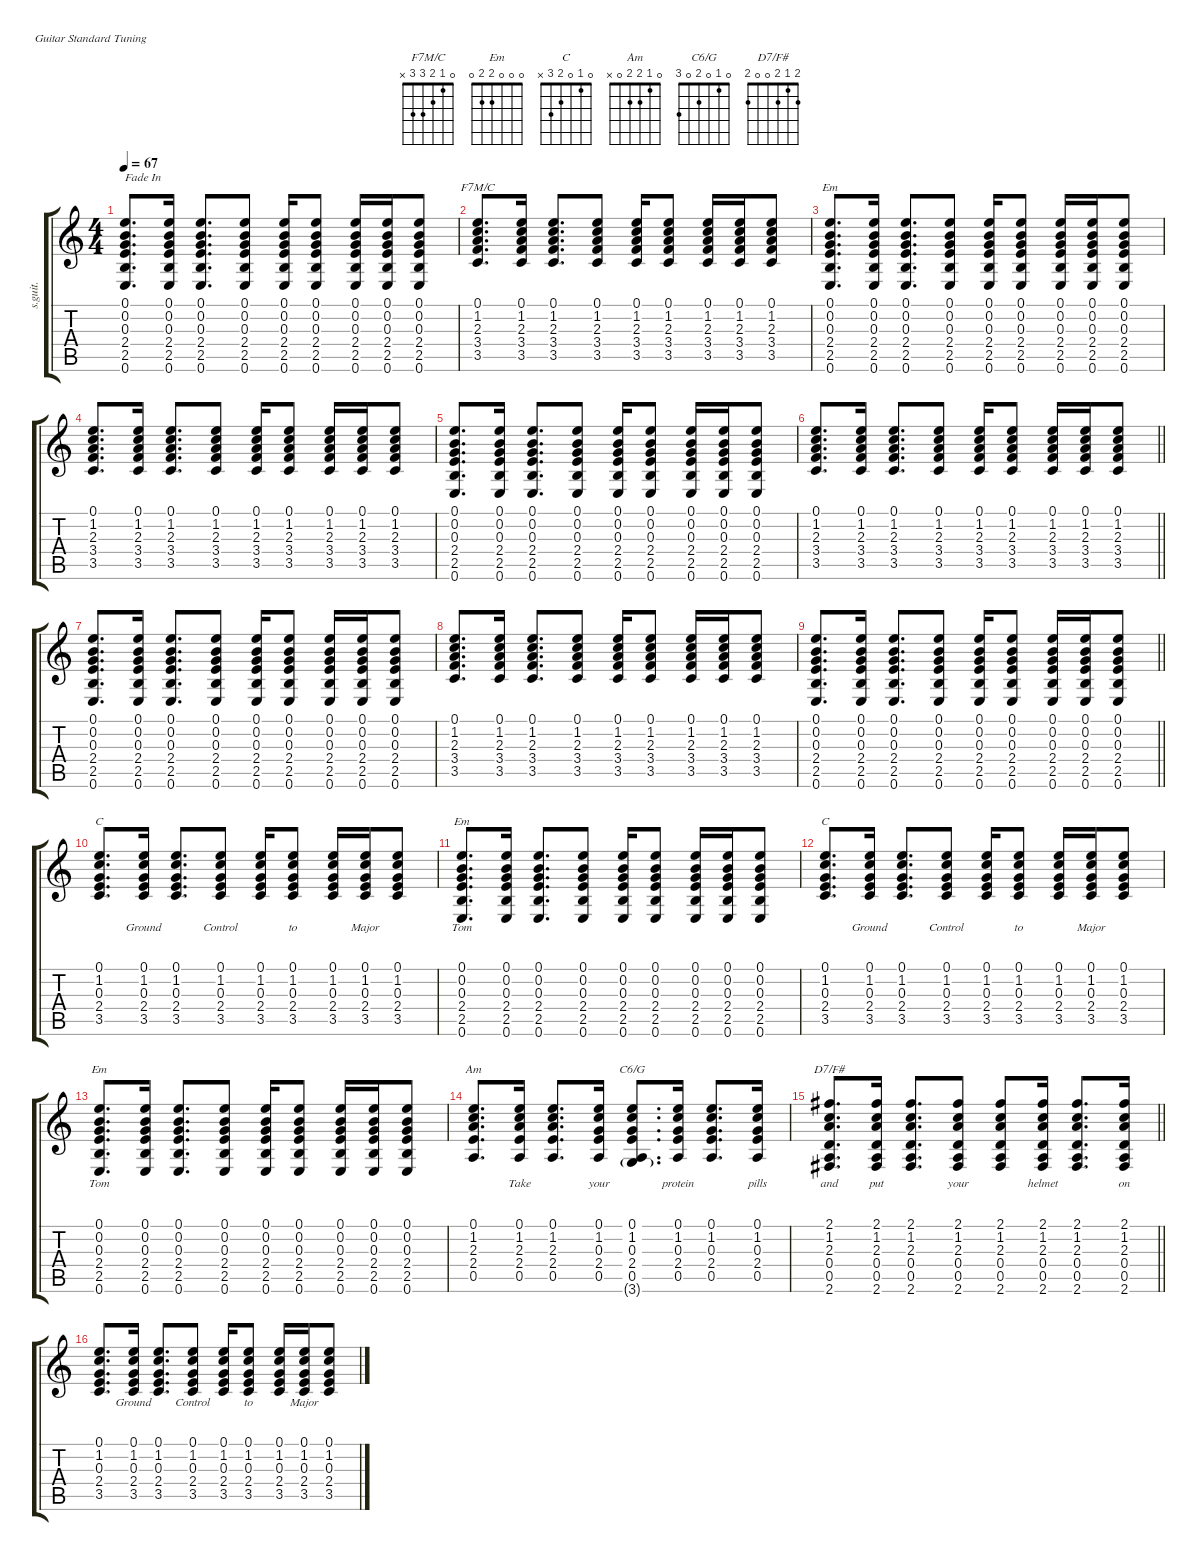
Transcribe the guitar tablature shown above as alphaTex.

\defaultSystemsLayout 4
\hideDynamics
\bracketExtendMode groupsimilarinstruments
\otherSystemsTrackNameOrientation horizontal
\track ("Guitar" "s.guit.") {defaultSystemsLayout 4 mute instrument acousticguitarsteel}
\staff {score tabs}
\tuning (E4 B3 G3 D3 A2 E2)
\chord ("F7M/C" 0 1 2 3 3 x) {showfingering false}
\chord ("Em" 0 0 0 2 2 0) {showfingering false}
\chord ("C" 0 1 0 2 3 x) {showfingering false}
\chord ("Am" 0 1 2 2 0 x) {showfingering false}
\chord ("C6/G" 0 1 0 2 0 3) {showfingering false}
\chord ("D7/F#" 2 1 2 0 0 2) {showfingering false}
\ts (4 4)
\tempo 67
\clef g2
\ks c
(0.1 0.2 0.3 2.4 2.5 0.6).8{d txt "Fade In" dy f instrument acousticguitarsteel beam Up} (0.1 0.2 0.3 2.4 2.5 0.6).16{beam Up} (0.1 0.2 0.3 2.4 2.5 0.6).8{d beam Up} (0.1 0.2 0.3 2.4 2.5 0.6).8{beam Up} (0.1 0.2 0.3 2.4 2.5 0.6).16{beam Up} (0.1 0.2 0.3 2.4 2.5 0.6).8{beam Up} (0.1 0.2 0.3 2.4 2.5 0.6).16{beam Up} (0.1 0.2 0.3 2.4 2.5 0.6).16{beam Up} (0.1 0.2 0.3 2.4 2.5 0.6).8{beam Up} |
(0.1 1.2 2.3 3.4 3.5).8{d ch "F7M/C" beam Up} (0.1 1.2 2.3 3.4 3.5).16{beam Up} (0.1 1.2 2.3 3.4 3.5).8{d beam Up} (0.1 1.2 2.3 3.4 3.5).8{beam Up} (0.1 1.2 2.3 3.4 3.5).16{beam Up} (0.1 1.2 2.3 3.4 3.5).8{beam Up} (0.1 1.2 2.3 3.4 3.5).16{beam Up} (0.1 1.2 2.3 3.4 3.5).16{beam Up} (0.1 1.2 2.3 3.4 3.5).8{beam Up} |
(0.1 0.2 0.3 2.4 2.5 0.6).8{d ch "Em" beam Up} (0.1 0.2 0.3 2.4 2.5 0.6).16{beam Up} (0.1 0.2 0.3 2.4 2.5 0.6).8{d beam Up} (0.1 0.2 0.3 2.4 2.5 0.6).8{beam Up} (0.1 0.2 0.3 2.4 2.5 0.6).16{beam Up} (0.1 0.2 0.3 2.4 2.5 0.6).8{beam Up} (0.1 0.2 0.3 2.4 2.5 0.6).16{beam Up} (0.1 0.2 0.3 2.4 2.5 0.6).16{beam Up} (0.1 0.2 0.3 2.4 2.5 0.6).8{beam Up} |
(0.1 1.2 2.3 3.4 3.5).8{d beam Up} (0.1 1.2 2.3 3.4 3.5).16{beam Up} (0.1 1.2 2.3 3.4 3.5).8{d beam Up} (0.1 1.2 2.3 3.4 3.5).8{beam Up} (0.1 1.2 2.3 3.4 3.5).16{beam Up} (0.1 1.2 2.3 3.4 3.5).8{beam Up} (0.1 1.2 2.3 3.4 3.5).16{beam Up} (0.1 1.2 2.3 3.4 3.5).16{beam Up} (0.1 1.2 2.3 3.4 3.5).8{beam Up} |
(0.1 0.2 0.3 2.4 2.5 0.6).8{d beam Up} (0.1 0.2 0.3 2.4 2.5 0.6).16{beam Up} (0.1 0.2 0.3 2.4 2.5 0.6).8{d beam Up} (0.1 0.2 0.3 2.4 2.5 0.6).8{beam Up} (0.1 0.2 0.3 2.4 2.5 0.6).16{beam Up} (0.1 0.2 0.3 2.4 2.5 0.6).8{beam Up} (0.1 0.2 0.3 2.4 2.5 0.6).16{beam Up} (0.1 0.2 0.3 2.4 2.5 0.6).16{beam Up} (0.1 0.2 0.3 2.4 2.5 0.6).8{beam Up} |
\barLineRight lightlight
(0.1 1.2 2.3 3.4 3.5).8{d beam Up} (0.1 1.2 2.3 3.4 3.5).16{beam Up} (0.1 1.2 2.3 3.4 3.5).8{d beam Up} (0.1 1.2 2.3 3.4 3.5).8{beam Up} (0.1 1.2 2.3 3.4 3.5).16{beam Up} (0.1 1.2 2.3 3.4 3.5).8{beam Up} (0.1 1.2 2.3 3.4 3.5).16{beam Up} (0.1 1.2 2.3 3.4 3.5).16{beam Up} (0.1 1.2 2.3 3.4 3.5).8{beam Up} |
(0.1 0.2 0.3 2.4 2.5 0.6).8{d beam Up} (0.1 0.2 0.3 2.4 2.5 0.6).16{beam Up} (0.1 0.2 0.3 2.4 2.5 0.6).8{d beam Up} (0.1 0.2 0.3 2.4 2.5 0.6).8{beam Up} (0.1 0.2 0.3 2.4 2.5 0.6).16{beam Up} (0.1 0.2 0.3 2.4 2.5 0.6).8{beam Up} (0.1 0.2 0.3 2.4 2.5 0.6).16{beam Up} (0.1 0.2 0.3 2.4 2.5 0.6).16{beam Up} (0.1 0.2 0.3 2.4 2.5 0.6).8{beam Up} |
(0.1 1.2 2.3 3.4 3.5).8{d beam Up} (0.1 1.2 2.3 3.4 3.5).16{beam Up} (0.1 1.2 2.3 3.4 3.5).8{d beam Up} (0.1 1.2 2.3 3.4 3.5).8{beam Up} (0.1 1.2 2.3 3.4 3.5).16{beam Up} (0.1 1.2 2.3 3.4 3.5).8{beam Up} (0.1 1.2 2.3 3.4 3.5).16{beam Up} (0.1 1.2 2.3 3.4 3.5).16{beam Up} (0.1 1.2 2.3 3.4 3.5).8{beam Up} |
\barLineRight lightlight
(0.1 0.2 0.3 2.4 2.5 0.6).8{d beam Up} (0.1 0.2 0.3 2.4 2.5 0.6).16{beam Up} (0.1 0.2 0.3 2.4 2.5 0.6).8{d beam Up} (0.1 0.2 0.3 2.4 2.5 0.6).8{beam Up} (0.1 0.2 0.3 2.4 2.5 0.6).16{beam Up} (0.1 0.2 0.3 2.4 2.5 0.6).8{beam Up} (0.1 0.2 0.3 2.4 2.5 0.6).16{beam Up} (0.1 0.2 0.3 2.4 2.5 0.6).16{beam Up} (0.1 0.2 0.3 2.4 2.5 0.6).8{beam Up} |
(0.1 1.2 0.3 2.4 3.5).8{d ch "C" beam Up} (0.1 1.2 0.3 2.4 3.5).16{lyrics (0 "Ground") lyrics (1 "") lyrics (2 "") lyrics (3 "") lyrics (4 "") beam Up} (0.1 1.2 0.3 2.4 3.5).8{d beam Up} (0.1 1.2 0.3 2.4 3.5).8{lyrics (0 "Control") lyrics (1 "") lyrics (2 "") lyrics (3 "") lyrics (4 "") beam Up} (0.1 1.2 0.3 2.4 3.5).16{beam Up} (0.1 1.2 0.3 2.4 3.5).8{lyrics (0 "to") lyrics (1 "") lyrics (2 "") lyrics (3 "") lyrics (4 "") beam Up} (0.1 1.2 0.3 2.4 3.5).16{beam Up} (0.1 1.2 0.3 2.4 3.5).16{lyrics (0 "Major") lyrics (1 "") lyrics (2 "") lyrics (3 "") lyrics (4 "") beam Up} (0.1 1.2 0.3 2.4 3.5).8{beam Up} |
(0.1 0.2 0.3 2.4 2.5 0.6).8{d ch "Em" lyrics (0 "Tom") lyrics (1 "") lyrics (2 "") lyrics (3 "") lyrics (4 "") beam Up} (0.1 0.2 0.3 2.4 2.5 0.6).16{beam Up} (0.1 0.2 0.3 2.4 2.5 0.6).8{d beam Up} (0.1 0.2 0.3 2.4 2.5 0.6).8{beam Up} (0.1 0.2 0.3 2.4 2.5 0.6).16{beam Up} (0.1 0.2 0.3 2.4 2.5 0.6).8{beam Up} (0.1 0.2 0.3 2.4 2.5 0.6).16{beam Up} (0.1 0.2 0.3 2.4 2.5 0.6).16{beam Up} (0.1 0.2 0.3 2.4 2.5 0.6).8{beam Up} |
(0.1 1.2 0.3 2.4 3.5).8{d ch "C" beam Up} (0.1 1.2 0.3 2.4 3.5).16{lyrics (0 "Ground") lyrics (1 "") lyrics (2 "") lyrics (3 "") lyrics (4 "") beam Up} (0.1 1.2 0.3 2.4 3.5).8{d beam Up} (0.1 1.2 0.3 2.4 3.5).8{lyrics (0 "Control") lyrics (1 "") lyrics (2 "") lyrics (3 "") lyrics (4 "") beam Up} (0.1 1.2 0.3 2.4 3.5).16{beam Up} (0.1 1.2 0.3 2.4 3.5).8{lyrics (0 "to") lyrics (1 "") lyrics (2 "") lyrics (3 "") lyrics (4 "") beam Up} (0.1 1.2 0.3 2.4 3.5).16{beam Up} (0.1 1.2 0.3 2.4 3.5).16{lyrics (0 "Major") lyrics (1 "") lyrics (2 "") lyrics (3 "") lyrics (4 "") beam Up} (0.1 1.2 0.3 2.4 3.5).8{beam Up} |
(0.1 0.2 0.3 2.4 2.5 0.6).8{d ch "Em" lyrics (0 "Tom") lyrics (1 "") lyrics (2 "") lyrics (3 "") lyrics (4 "") beam Up} (0.1 0.2 0.3 2.4 2.5 0.6).16{beam Up} (0.1 0.2 0.3 2.4 2.5 0.6).8{d beam Up} (0.1 0.2 0.3 2.4 2.5 0.6).8{beam Up} (0.1 0.2 0.3 2.4 2.5 0.6).16{beam Up} (0.1 0.2 0.3 2.4 2.5 0.6).8{beam Up} (0.1 0.2 0.3 2.4 2.5 0.6).16{beam Up} (0.1 0.2 0.3 2.4 2.5 0.6).16{beam Up} (0.1 0.2 0.3 2.4 2.5 0.6).8{beam Up} |
(0.1 1.2 2.3 2.4 0.5).8{d ch "Am" beam Up} (0.1 1.2 2.3 2.4 0.5).16{lyrics (0 "Take") lyrics (1 "") lyrics (2 "") lyrics (3 "") lyrics (4 "") beam Up} (0.1 1.2 2.3 2.4 0.5).8{d beam Up} (0.5 2.4 0.3 1.2 0.1).16{lyrics (0 "your") lyrics (1 "") lyrics (2 "") lyrics (3 "") lyrics (4 "") beam Up} (0.1 1.2 0.3 2.4 0.5 3.6{g}).8{d ch "C6/G" beam Up} (0.1 1.2 0.3 2.4 0.5).16{lyrics (0 "protein") lyrics (1 "") lyrics (2 "") lyrics (3 "") lyrics (4 "") beam Up} (0.1 1.2 0.3 2.4 0.5).8{d beam Up} (0.1 1.2 0.3 2.4 0.5).16{lyrics (0 "pills") lyrics (1 "") lyrics (2 "") lyrics (3 "") lyrics (4 "") beam Up} |
\barLineRight lightlight
(2.1{acc #} 1.2 2.3 0.4 0.5 2.6{acc #}).8{d ch "D7/F#" lyrics (0 "and") lyrics (1 "") lyrics (2 "") lyrics (3 "") lyrics (4 "") beam Up} (2.1{acc #} 1.2 2.3 0.4 0.5 2.6{acc #}).16{lyrics (0 "put") lyrics (1 "") lyrics (2 "") lyrics (3 "") lyrics (4 "") beam Up} (2.1{acc #} 1.2 2.3 0.4 0.5 2.6{acc #}).8{d beam Up} (2.1{acc #} 1.2 2.3 0.4 0.5 2.6{acc #}).8{lyrics (0 "your") lyrics (1 "") lyrics (2 "") lyrics (3 "") lyrics (4 "") beam Up} (2.1{acc #} 1.2 2.3 0.4 0.5 2.6{acc #}).8{beam Up} (2.1{acc #} 1.2 2.3 0.4 0.5 2.6{acc #}).16{lyrics (0 "helmet") lyrics (1 "") lyrics (2 "") lyrics (3 "") lyrics (4 "") beam Up} (2.1{acc #} 1.2 2.3 0.4 0.5 2.6{acc #}).8{d beam Up} (2.1{acc #} 1.2 2.3 0.4 0.5 2.6{acc #}).16{lyrics (0 "on") lyrics (1 "") lyrics (2 "") lyrics (3 "") lyrics (4 "") beam Up} |
(0.1 1.2 0.3 2.4 3.5).8{d beam Up} (0.1 1.2 0.3 2.4 3.5).16{lyrics (0 "Ground") lyrics (1 "") lyrics (2 "") lyrics (3 "") lyrics (4 "") beam Up} (0.1 1.2 0.3 2.4 3.5).8{d beam Up} (0.1 1.2 0.3 2.4 3.5).8{lyrics (0 "Control") lyrics (1 "") lyrics (2 "") lyrics (3 "") lyrics (4 "") beam Up} (0.1 1.2 0.3 2.4 3.5).16{beam Up} (0.1 1.2 0.3 2.4 3.5).8{lyrics (0 "to") lyrics (1 "") lyrics (2 "") lyrics (3 "") lyrics (4 "") beam Up} (0.1 1.2 0.3 2.4 3.5).16{beam Up} (0.1 1.2 0.3 2.4 3.5).16{lyrics (0 "Major") lyrics (1 "") lyrics (2 "") lyrics (3 "") lyrics (4 "") beam Up} (0.1 1.2 0.3 2.4 3.5).8{beam Up}
